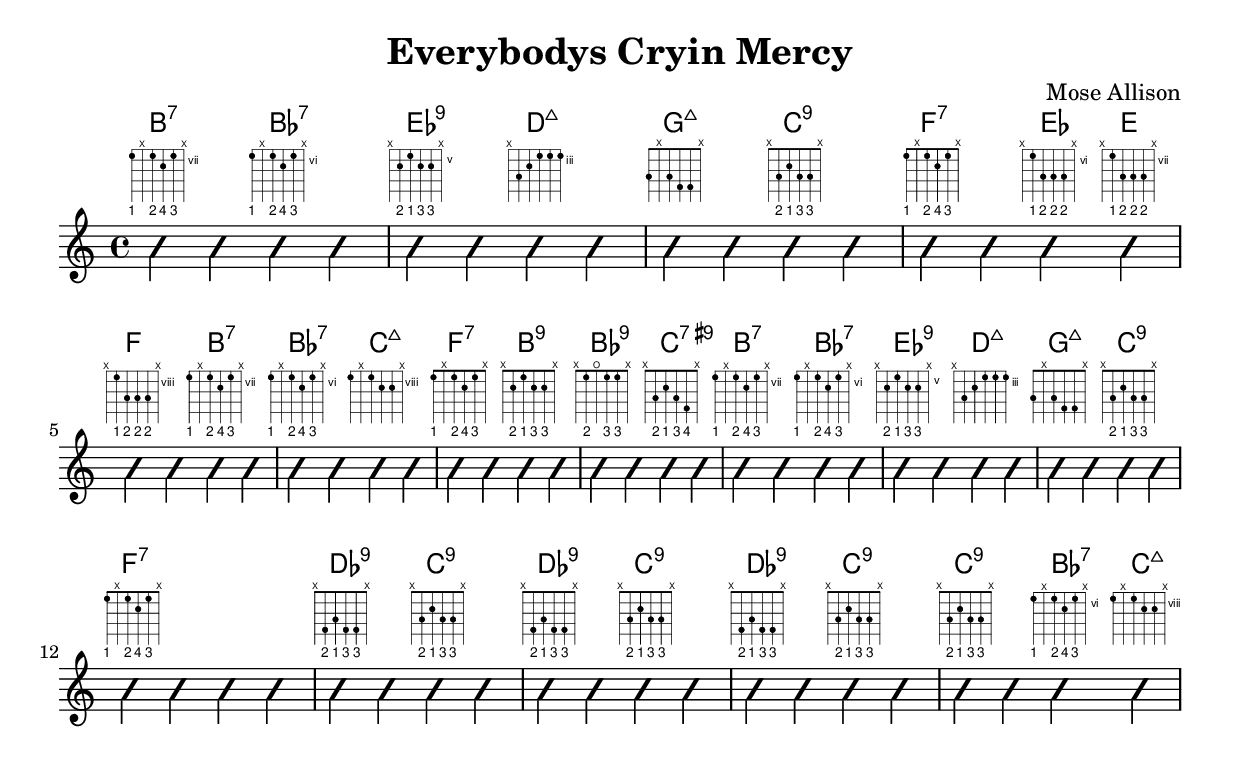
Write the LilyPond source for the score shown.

%
%
%
\version "2.18.2"
\include "english.ly"
\header {
  title = "Everybodys Cryin Mercy"
  subtitle = ""
  arranger = ""
  composer = "Mose Allison"
}

\include "predefined-guitar-fretboards.ly"
\layout { indent = 0.0\cm }

% Make a blank new fretboard table
#(define custom-fretboard-table-one (make-fretboard-table))

% Make a new fretboard table as a copy of default-fret-table
#(define custom-fretboard-table-two (make-fretboard-table default-fret-table))

% Add a chord to custom-fretboard-table-one
\storePredefinedDiagram #custom-fretboard-table-one
                        \chordmode{b:9}
                        #guitar-tuning
                        "x;2-2;1-1;2-3;2-3;x;"
\storePredefinedDiagram #custom-fretboard-table-one
                        \chordmode{b:7}
                        #guitar-tuning
                        "7-1;x;7-2;8-4;7-3;x;"
\storePredefinedDiagram #custom-fretboard-table-one
                        \chordmode{bf:7}
                        #guitar-tuning
                        "6-1;x;6-2;7-4;6-3;x;"
\storePredefinedDiagram #custom-fretboard-table-one
                        \chordmode{ef:9}
                        #guitar-tuning
                        "x;6-2;5-1;6-3;6-3;x;"
\storePredefinedDiagram #custom-fretboard-table-one
                        \chordmode{bf:9}
                        #guitar-tuning
                        "x;1-2;;1-3;1-3;x;"

\storePredefinedDiagram #custom-fretboard-table-one
                        \chordmode{d:7+}
                        #guitar-tuning
                        "x;5;4;3;3;3;"

\storePredefinedDiagram #custom-fretboard-table-one
                        \chordmode{df:9}
                        #guitar-tuning
                        "x;4-2;3-1;4-3;4-3;x;"

\storePredefinedDiagram #custom-fretboard-table-one
                        \chordmode{g:7+}
                        #guitar-tuning
                        "3;x;3;4;4;x;"

\storePredefinedDiagram #custom-fretboard-table-one
                        \chordmode{c:7+}
                        #guitar-tuning
                        "8;x;8;9;9;x;"
\storePredefinedDiagram #custom-fretboard-table-one
                        \chordmode{c:9}
                        #guitar-tuning
                        "x;3-2;2-1;3-3;3-3;x;"
\storePredefinedDiagram #custom-fretboard-table-one
                        \chordmode{f:7}
                        #guitar-tuning
                            "1-1;x;1-2;2-4;1-3;x;"
\storePredefinedDiagram #custom-fretboard-table-one
                        \chordmode{ef}
                        #guitar-tuning
                            "x;6-1;8-2;8-2;8-2;x;"
\storePredefinedDiagram #custom-fretboard-table-one
                        \chordmode{e}
                        #guitar-tuning
                            "x;7-1;9-2;9-2;9-2;x;"
\storePredefinedDiagram #custom-fretboard-table-one
                        \chordmode{f}
                        #guitar-tuning
                            "x;8-1;10-2;10-2;10-2;x;"

\storePredefinedDiagram #custom-fretboard-table-one
                        \chordmode{c:7.9+}
                        #guitar-tuning
                            "x;3-2;2-1;3-3;4-4;x;"

\layout { \override Voice.StringNumber #'stencil = ##f }

music =\chordmode {
    b2:7 bf:7 |
    ef:9 d:7+ |
    g:7+ c:9 |
    f:7 ef4 e  |
    \break
    f2 b:7 | bf:7 c:7+ |
    f:7 b:9 | bf:9  c:7.9+ |
    b2:7 bf:7 |
    ef:9 d:7+ |
    g:7+ c:9 |
    \break
    f1:7 |
    df2:9 c:9 |
    df:9 c:9 |
    df:9 c:9 |
    c:9 bf4:7 c:7+ |
}

<<
\new ChordNames {
  \time 4/4
  \key f \major
  \chordmode {
    \music
  }
}

\new FretBoards {
  \time 4/4
  \key f \major
  \chordmode {
     \set predefinedDiagramTable = #custom-fretboard-table-one
     \music
  }
}

  \new Voice \with {
    \consists "Pitch_squash_engraver"
  } {
    \relative c'' {
      \improvisationOn
     b4 b bf bf |
     ef ef d d |
     g g c c  |
     f f ef  e|
     \break
     f f b b |
     bf bf c c |
     f f b b | bf bf c c |
     b4 b bf bf |
     ef ef d d |
     g g c c  |
     \break
     f f f f |
     d d c c |
     d d c c |
     d d c c |
     c c b c |
    }
  }
>>
